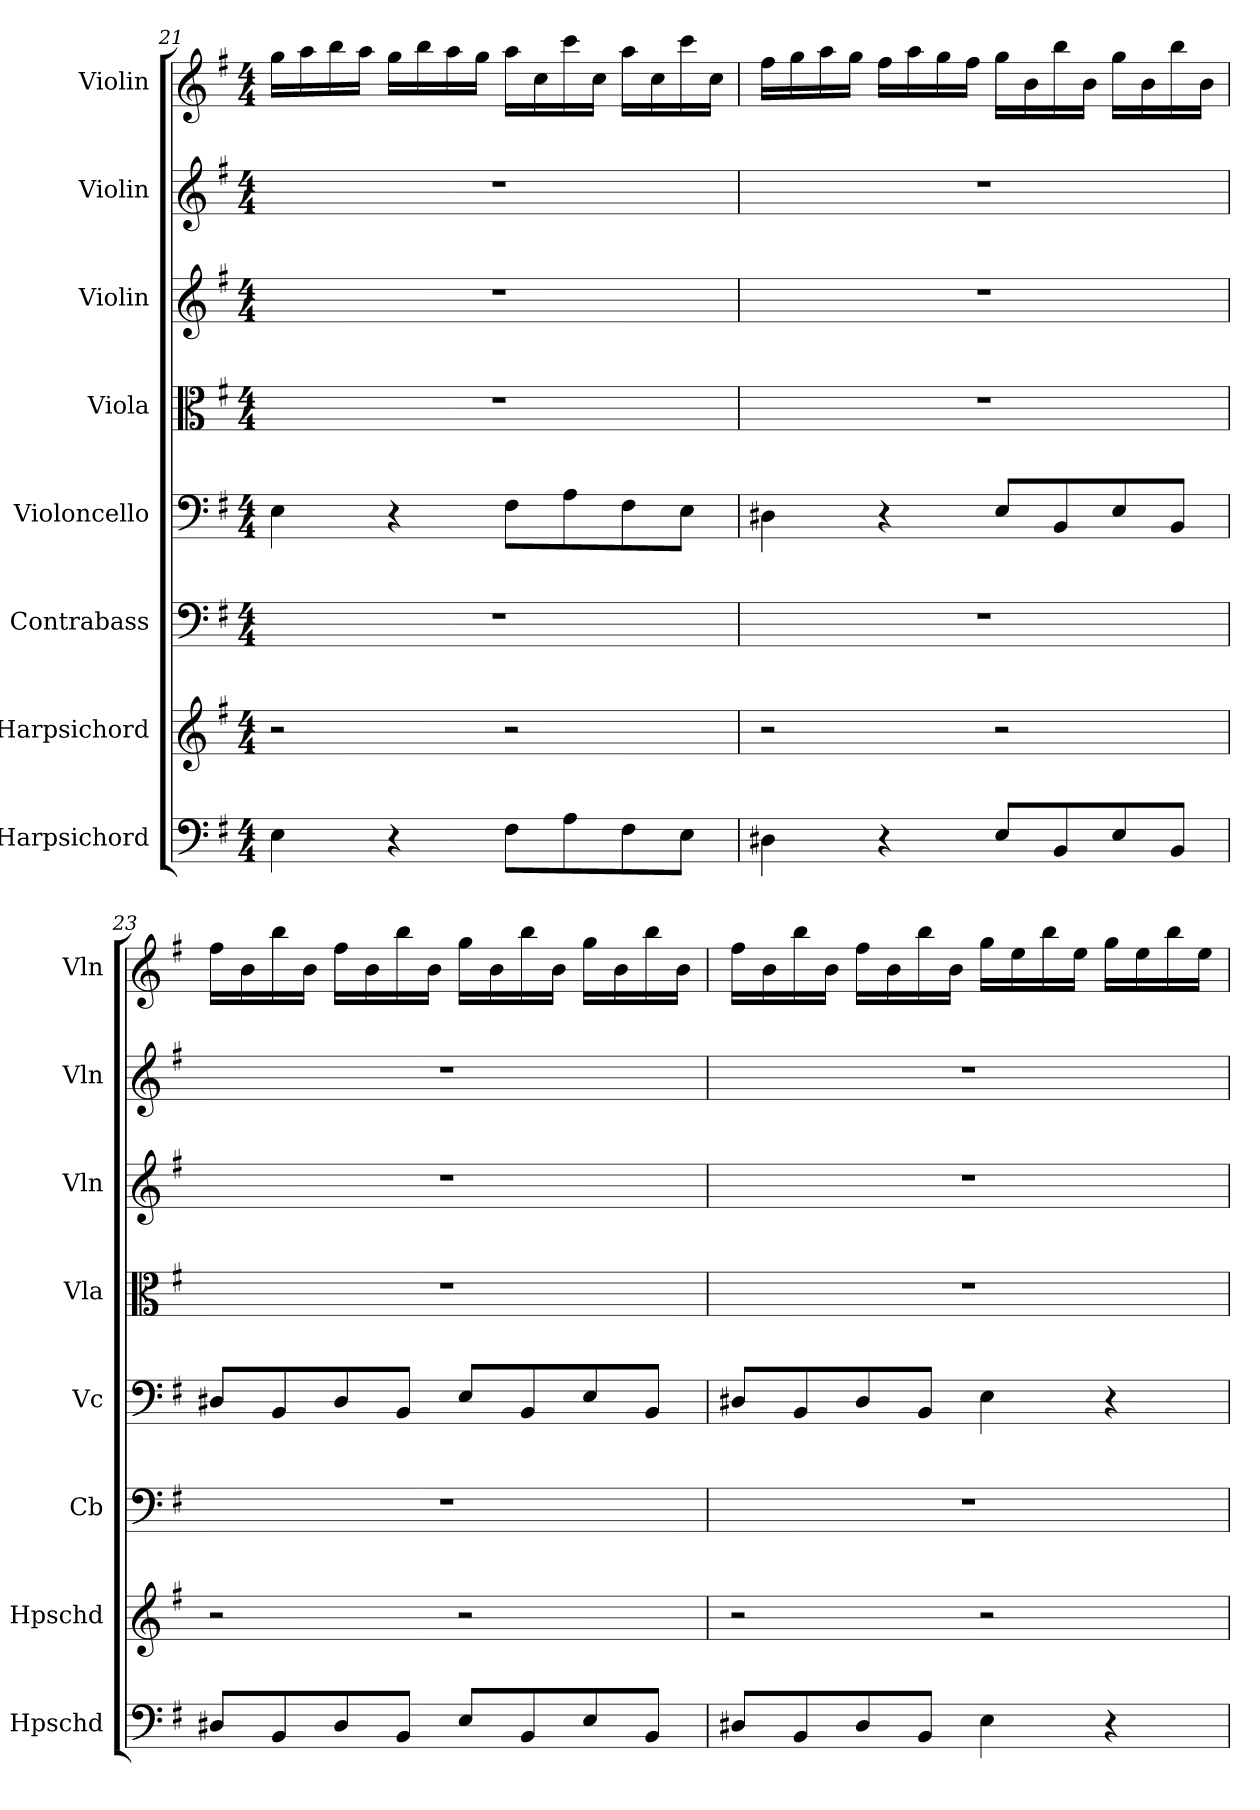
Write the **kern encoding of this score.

**kern	**kern	**kern	**kern	**kern	**kern	**kern	**kern
*part8	*part7	*part6	*part5	*part4	*part3	*part2	*part1
*staff8	*staff7	*staff6	*staff5	*staff4	*staff3	*staff2	*staff1
*I"Harpsichord	*I"Harpsichord	*I"Contrabass	*I"Violoncello	*I"Viola	*I"Violin	*I"Violin	*I"Violin
*I'Hpschd	*I'Hpschd	*I'Cb	*I'Vc	*I'Vla	*I'Vln	*I'Vln	*I'Vln
*clefF4	*clefG2	*clefF4	*clefF4	*clefC3	*clefG2	*clefG2	*clefG2
*k[f#]	*k[f#]	*k[f#]	*k[f#]	*k[f#]	*k[f#]	*k[f#]	*k[f#]
*M4/4	*M4/4	*M4/4	*M4/4	*M4/4	*M4/4	*M4/4	*M4/4
=21	=21	=21	=21	=21	=21	=21	=21
4E\	2r	1r	4E\	1r	1r	1r	16gg\LL
.	.	.	.	.	.	.	16aa\
.	.	.	.	.	.	.	16bb\
.	.	.	.	.	.	.	16aa\JJ
4r	.	.	4r	.	.	.	16gg\LL
.	.	.	.	.	.	.	16bb\
.	.	.	.	.	.	.	16aa\
.	.	.	.	.	.	.	16gg\JJ
8F#\L	2r	.	8F#\L	.	.	.	16aa\LL
.	.	.	.	.	.	.	16cc\
8A\	.	.	8A\	.	.	.	16ccc\
.	.	.	.	.	.	.	16cc\JJ
8F#\	.	.	8F#\	.	.	.	16aa\LL
.	.	.	.	.	.	.	16cc\
8E\J	.	.	8E\J	.	.	.	16ccc\
.	.	.	.	.	.	.	16cc\JJ
=22	=22	=22	=22	=22	=22	=22	=22
4D#X\	2r	1r	4D#X\	1r	1r	1r	16ff#\LL
.	.	.	.	.	.	.	16gg\
.	.	.	.	.	.	.	16aa\
.	.	.	.	.	.	.	16gg\JJ
4r	.	.	4r	.	.	.	16ff#\LL
.	.	.	.	.	.	.	16aa\
.	.	.	.	.	.	.	16gg\
.	.	.	.	.	.	.	16ff#\JJ
8E/L	2r	.	8E/L	.	.	.	16gg\LL
.	.	.	.	.	.	.	16b\
8BB/	.	.	8BB/	.	.	.	16bb\
.	.	.	.	.	.	.	16b\JJ
8E/	.	.	8E/	.	.	.	16gg\LL
.	.	.	.	.	.	.	16b\
8BB/J	.	.	8BB/J	.	.	.	16bb\
.	.	.	.	.	.	.	16b\JJ
=23	=23	=23	=23	=23	=23	=23	=23
8D#X/L	2r	1r	8D#X/L	1r	1r	1r	16ff#\LL
.	.	.	.	.	.	.	16b\
8BB/	.	.	8BB/	.	.	.	16bb\
.	.	.	.	.	.	.	16b\JJ
8D#/	.	.	8D#/	.	.	.	16ff#\LL
.	.	.	.	.	.	.	16b\
8BB/J	.	.	8BB/J	.	.	.	16bb\
.	.	.	.	.	.	.	16b\JJ
8E/L	2r	.	8E/L	.	.	.	16gg\LL
.	.	.	.	.	.	.	16b\
8BB/	.	.	8BB/	.	.	.	16bb\
.	.	.	.	.	.	.	16b\JJ
8E/	.	.	8E/	.	.	.	16gg\LL
.	.	.	.	.	.	.	16b\
8BB/J	.	.	8BB/J	.	.	.	16bb\
.	.	.	.	.	.	.	16b\JJ
=24	=24	=24	=24	=24	=24	=24	=24
8D#X/L	2r	1r	8D#X/L	1r	1r	1r	16ff#\LL
.	.	.	.	.	.	.	16b\
8BB/	.	.	8BB/	.	.	.	16bb\
.	.	.	.	.	.	.	16b\JJ
8D#/	.	.	8D#/	.	.	.	16ff#\LL
.	.	.	.	.	.	.	16b\
8BB/J	.	.	8BB/J	.	.	.	16bb\
.	.	.	.	.	.	.	16b\JJ
4E\	2r	.	4E\	.	.	.	16gg\LL
.	.	.	.	.	.	.	16ee\
.	.	.	.	.	.	.	16bb\
.	.	.	.	.	.	.	16ee\JJ
4r	.	.	4r	.	.	.	16gg\LL
.	.	.	.	.	.	.	16ee\
.	.	.	.	.	.	.	16bb\
.	.	.	.	.	.	.	16ee\JJ
=	=	=	=	=	=	=	=
*-	*-	*-	*-	*-	*-	*-	*-
